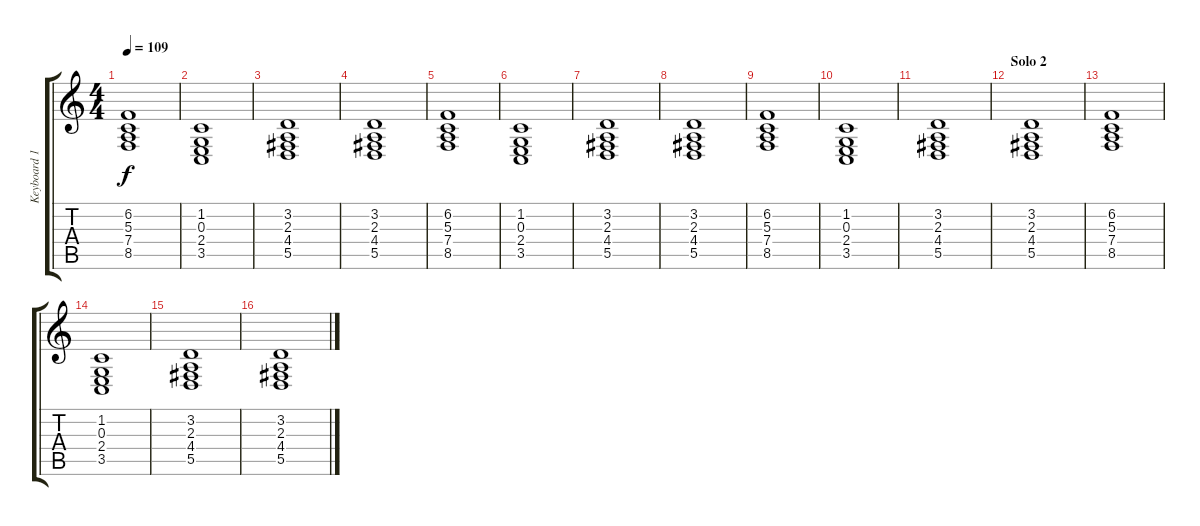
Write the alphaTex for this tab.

\track ("Keyboard 1" "Keyboard 1") {instrument pad5bowed}
\staff {score tabs}
\tuning (E4 B3 G3 D3 A2 E2) {hide}
\ts (4 4)
\tempo 109
\clef g2
\ks c
(6.2 5.3 7.4 8.5).1{dy f} |
(1.2 0.3 2.4 3.5).1 |
(3.2 2.3 4.4 5.5).1 |
(3.2 2.3 4.4 5.5).1 |
(6.2 5.3 7.4 8.5).1 |
(1.2 0.3 2.4 3.5).1 |
(3.2 2.3 4.4 5.5).1 |
(3.2 2.3 4.4 5.5).1 |
(6.2 5.3 7.4 8.5).1 |
(1.2 0.3 2.4 3.5).1 |
(3.2 2.3 4.4 5.5).1 |
\section ("" "Solo 2")
(3.2 2.3 4.4 5.5).1 |
(6.2 5.3 7.4 8.5).1 |
(1.2 0.3 2.4 3.5).1 |
(3.2 2.3 4.4 5.5).1 |
(3.2 2.3 4.4 5.5).1
